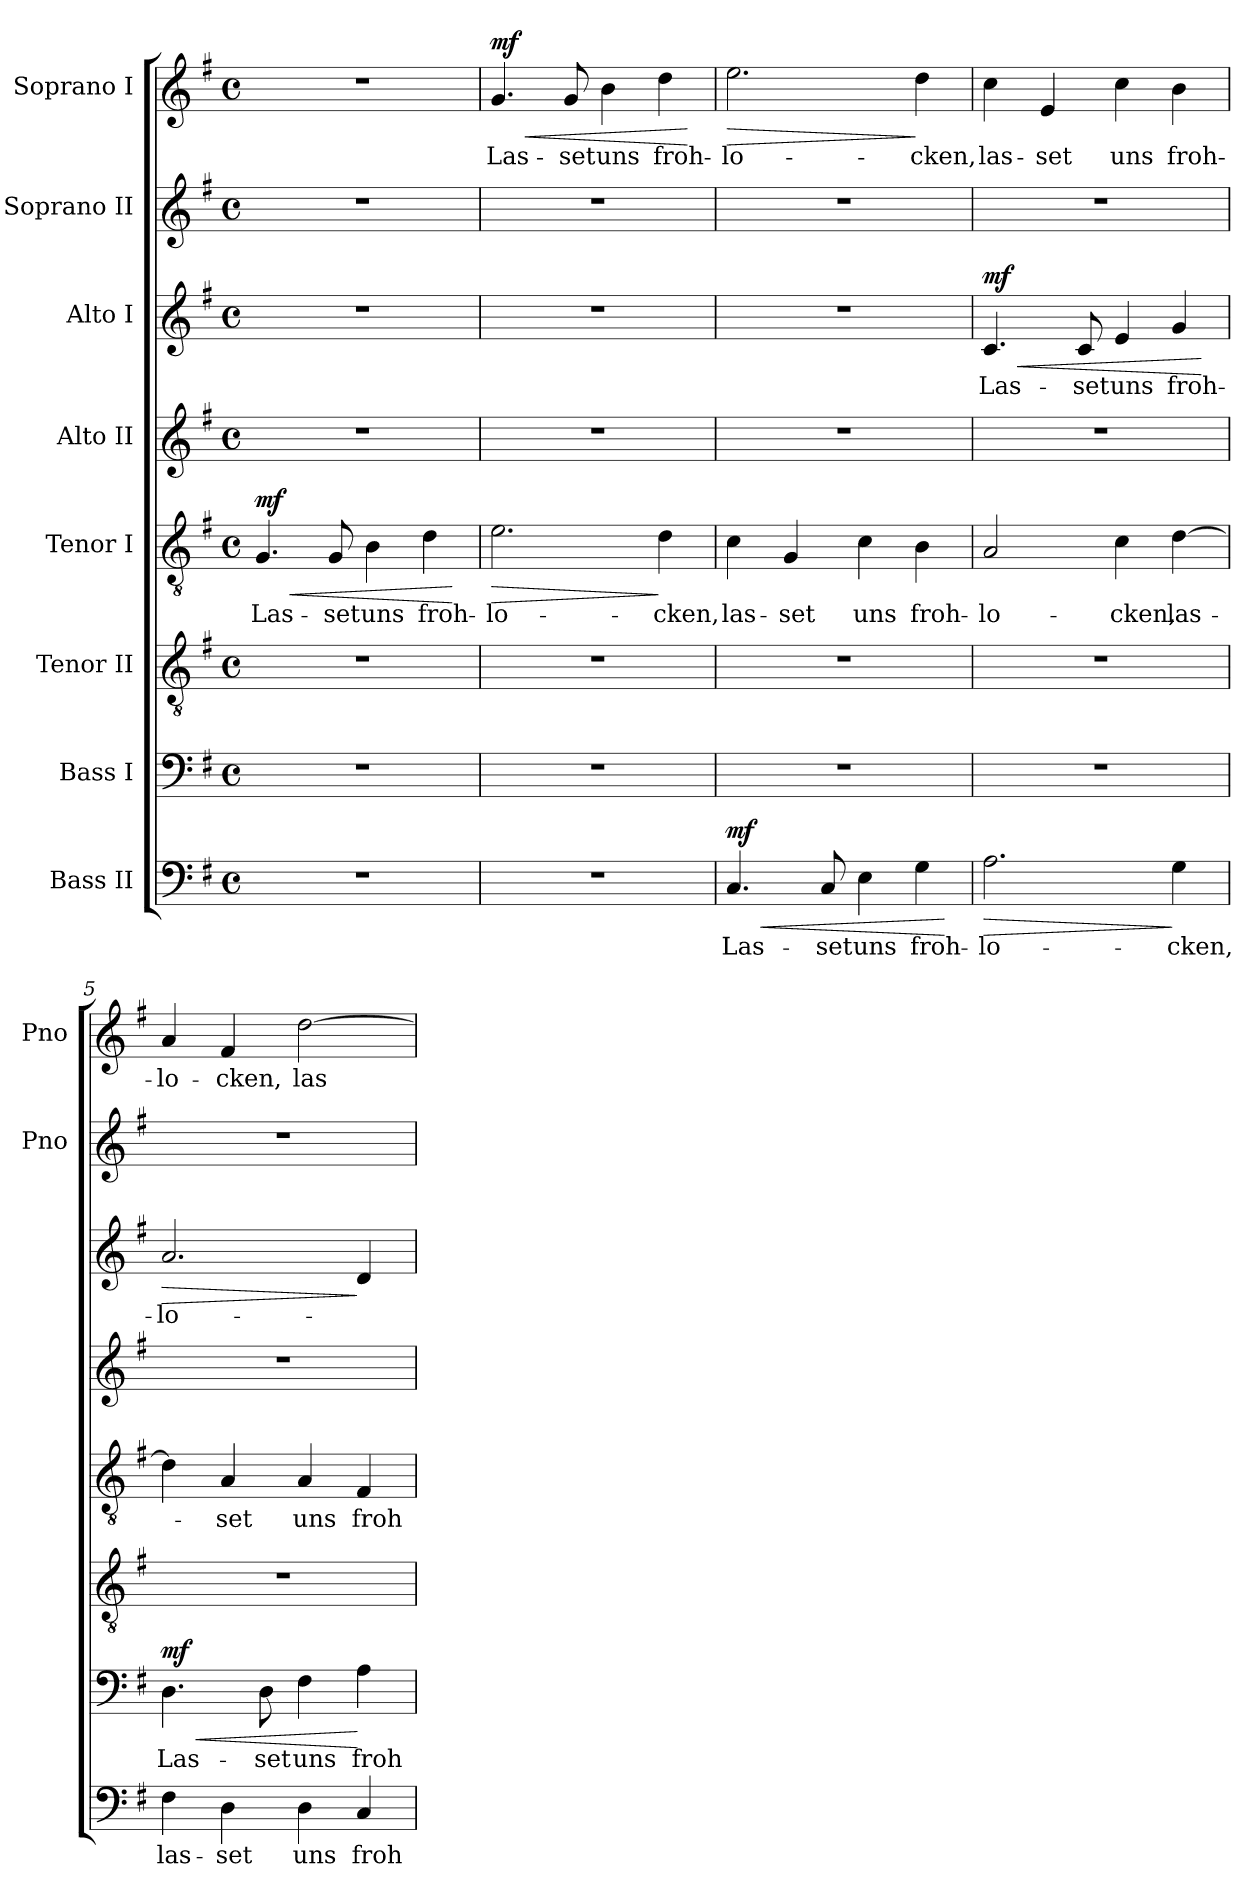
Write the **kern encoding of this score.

**kern	**text	**dynam	**kern	**text	**dynam	**kern	**kern	**text	**dynam	**kern	**kern	**text	**dynam	**kern	**kern	**text	**dynam
*part8	*part8	*part8	*part7	*part7	*part7	*part6	*part5	*part5	*part5	*part4	*part3	*part3	*part3	*part2	*part1	*part1	*part1
*staff8	*staff8	*staff8	*staff7	*staff7	*staff7	*staff6	*staff5	*staff5	*staff5	*staff4	*staff3	*staff3	*staff3	*staff2	*staff1	*staff1	*staff1
*I"Bass II	*	*	*I"Bass I	*	*	*I"Tenor II	*I"Tenor I	*	*	*I"Alto II	*I"Alto I	*	*	*I"Soprano II	*I"Soprano I	*	*
*	*	*	*	*	*	*	*	*	*	*	*	*	*	*I'Pno	*I'Pno	*	*
*clefF4	*	*	*clefF4	*	*	*clefGv2	*clefGv2	*	*	*clefG2	*clefG2	*	*	*clefG2	*clefG2	*	*
*k[f#]	*	*	*k[f#]	*	*	*k[f#]	*k[f#]	*	*	*k[f#]	*k[f#]	*	*	*k[f#]	*k[f#]	*	*
*e:	*	*	*e:	*	*	*e:	*e:	*	*	*e:	*e:	*	*	*e:	*e:	*	*
*M4/4	*	*	*M4/4	*	*	*M4/4	*M4/4	*	*	*M4/4	*M4/4	*	*	*M4/4	*M4/4	*	*
*met(c)	*	*	*met(c)	*	*	*met(c)	*met(c)	*	*	*met(c)	*met(c)	*	*	*met(c)	*met(c)	*	*
=1	=1	=1	=1	=1	=1	=1	=1	=1	=1	=1	=1	=1	=1	=1	=1	=1	=1
!	!	!	!	!	!	!	!	!	!LO:HP:b	!	!	!	!	!	!	!	!
!	!	!	!	!	!	!	!	!	!LO:DY:n=1:a	!	!	!	!	!	!	!	!
1r	.	.	1r	.	.	1r	4.G/	Las-	< mf	1r	1r	.	.	1r	1r	.	.
.	.	.	.	.	.	.	8G/	-set	.	.	.	.	.	.	.	.	.
.	.	.	.	.	.	.	4B\	uns	.	.	.	.	.	.	.	.	.
.	.	.	.	.	.	.	4d\	froh-	.	.	.	.	.	.	.	.	.
.	.	.	.	.	.	.	.	.	[	.	.	.	.	.	.	.	.
=2	=2	=2	=2	=2	=2	=2	=2	=2	=2	=2	=2	=2	=2	=2	=2	=2	=2
!	!	!	!	!	!	!	!	!	!LO:HP:b	!	!	!	!	!	!	!	!LO:HP:b
!	!	!	!	!	!	!	!	!	!	!	!	!	!	!	!	!	!LO:DY:n=1:a
1r	.	.	1r	.	.	1r	2.e\	-lo-	>	1r	1r	.	.	1r	4.g/	Las-	< mf
.	.	.	.	.	.	.	.	.	.	.	.	.	.	.	8g/	-set	.
.	.	.	.	.	.	.	.	.	.	.	.	.	.	.	4b\	uns	.
.	.	.	.	.	.	.	4d\	-cken,	]	.	.	.	.	.	4dd\	froh-	.
.	.	.	.	.	.	.	.	.	.	.	.	.	.	.	.	.	[
=3	=3	=3	=3	=3	=3	=3	=3	=3	=3	=3	=3	=3	=3	=3	=3	=3	=3
!	!	!LO:HP:b	!	!	!	!	!	!	!	!	!	!	!	!	!	!	!LO:HP:b
!	!	!LO:DY:n=1:a	!	!	!	!	!	!	!	!	!	!	!	!	!	!	!
4.C/	Las-	< mf	1r	.	.	1r	4c\	las-	.	1r	1r	.	.	1r	2.ee\	-lo-	>
.	.	.	.	.	.	.	4G/	-set	.	.	.	.	.	.	.	.	.
8C/	-set	.	.	.	.	.	.	.	.	.	.	.	.	.	.	.	.
4E\	uns	.	.	.	.	.	4c\	uns	.	.	.	.	.	.	.	.	.
4G\	froh-	.	.	.	.	.	4B\	froh-	.	.	.	.	.	.	4dd\	-cken,	]
.	.	[	.	.	.	.	.	.	.	.	.	.	.	.	.	.	.
=4	=4	=4	=4	=4	=4	=4	=4	=4	=4	=4	=4	=4	=4	=4	=4	=4	=4
!	!	!LO:HP:b	!	!	!	!	!	!	!	!	!	!	!LO:HP:b	!	!	!	!
!	!	!	!	!	!	!	!	!	!	!	!	!	!LO:DY:n=1:a	!	!	!	!
2.A\	-lo-	>	1r	.	.	1r	2A/	-lo-	.	1r	4.c/	Las-	< mf	1r	4cc\	las-	.
.	.	.	.	.	.	.	.	.	.	.	.	.	.	.	4e/	-set	.
.	.	.	.	.	.	.	.	.	.	.	8c/	-set	.	.	.	.	.
.	.	.	.	.	.	.	4c\	-cken,	.	.	4e/	uns	.	.	4cc\	uns	.
4G\	-cken,	]	.	.	.	.	[4d\	las-	.	.	4g/	froh-	.	.	4b\	froh-	.
.	.	.	.	.	.	.	.	.	.	.	.	.	[	.	.	.	.
=5	=5	=5	=5	=5	=5	=5	=5	=5	=5	=5	=5	=5	=5	=5	=5	=5	=5
!	!	!	!	!	!LO:HP:b	!	!	!	!	!	!	!	!LO:HP:b	!	!	!	!
!	!	!	!	!	!LO:DY:n=1:a	!	!	!	!	!	!	!	!	!	!	!	!
4F#\	las-	.	4.D\	Las-	< mf	1r	4d\]	.	.	1r	2.a/	-lo-	>	1r	4a/	-lo-	.
4D\	-set	.	.	.	.	.	4A/	-set	.	.	.	.	.	.	4f#/	-cken,	.
.	.	.	8D\	-set	.	.	.	.	.	.	.	.	.	.	.	.	.
4D\	uns	.	4F#\	uns	.	.	4A/	uns	.	.	.	.	.	.	[2dd\	las-	.
4C/	froh-	.	4A\	froh-	[	.	4F#/	froh-	.	.	4d/	.	]	.	.	.	.
=	=	=	=	=	=	=	=	=	=	=	=	=	=	=	=	=	=
*-	*-	*-	*-	*-	*-	*-	*-	*-	*-	*-	*-	*-	*-	*-	*-	*-	*-
